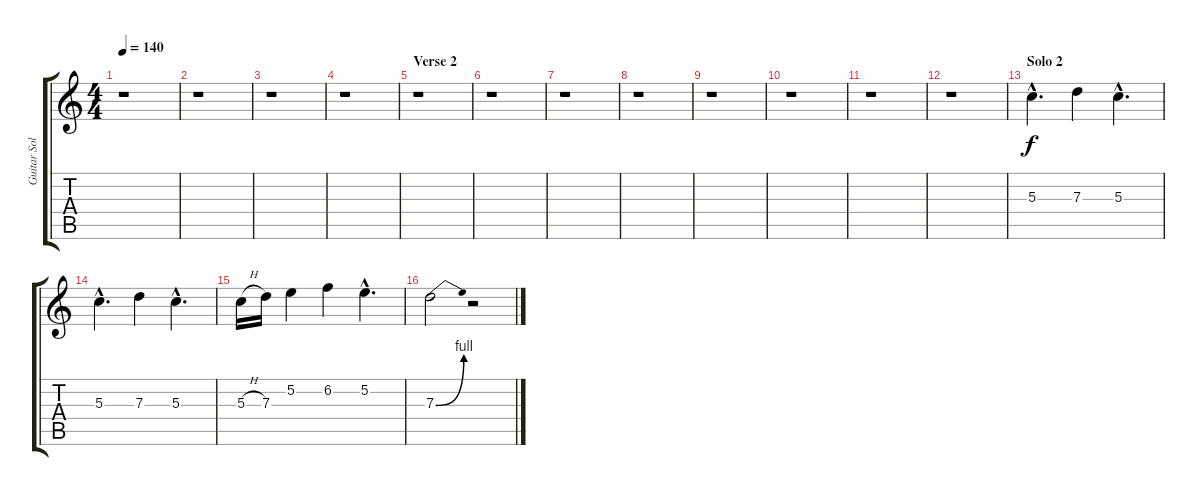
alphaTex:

\track ("Guitar Solo" "Guitar Sol") {instrument distortionguitar}
\staff {score tabs}
\tuning (E4 B3 G3 D3 A2 E2) {hide}
\ts (4 4)
\tempo 140
\clef g2
\ks c
r.1{dy f} |
r.1 |
r.1 |
r.1 |
\section ("" "Verse 2")
r.1 |
r.1 |
r.1 |
r.1 |
r.1 |
r.1 |
r.1 |
r.1 |
\section ("" "Solo 2")
5.3{hac}.4{d balance 8} 7.3.4 5.3{hac}.4{d} |
5.3{hac}.4{d} 7.3.4 5.3{hac}.4{d} |
5.3{h}.16 7.3.16 5.2.4 6.2.4 5.2{hac}.4{d} |
7.3{be (bend 0 0 60 4)}.2 r.2
